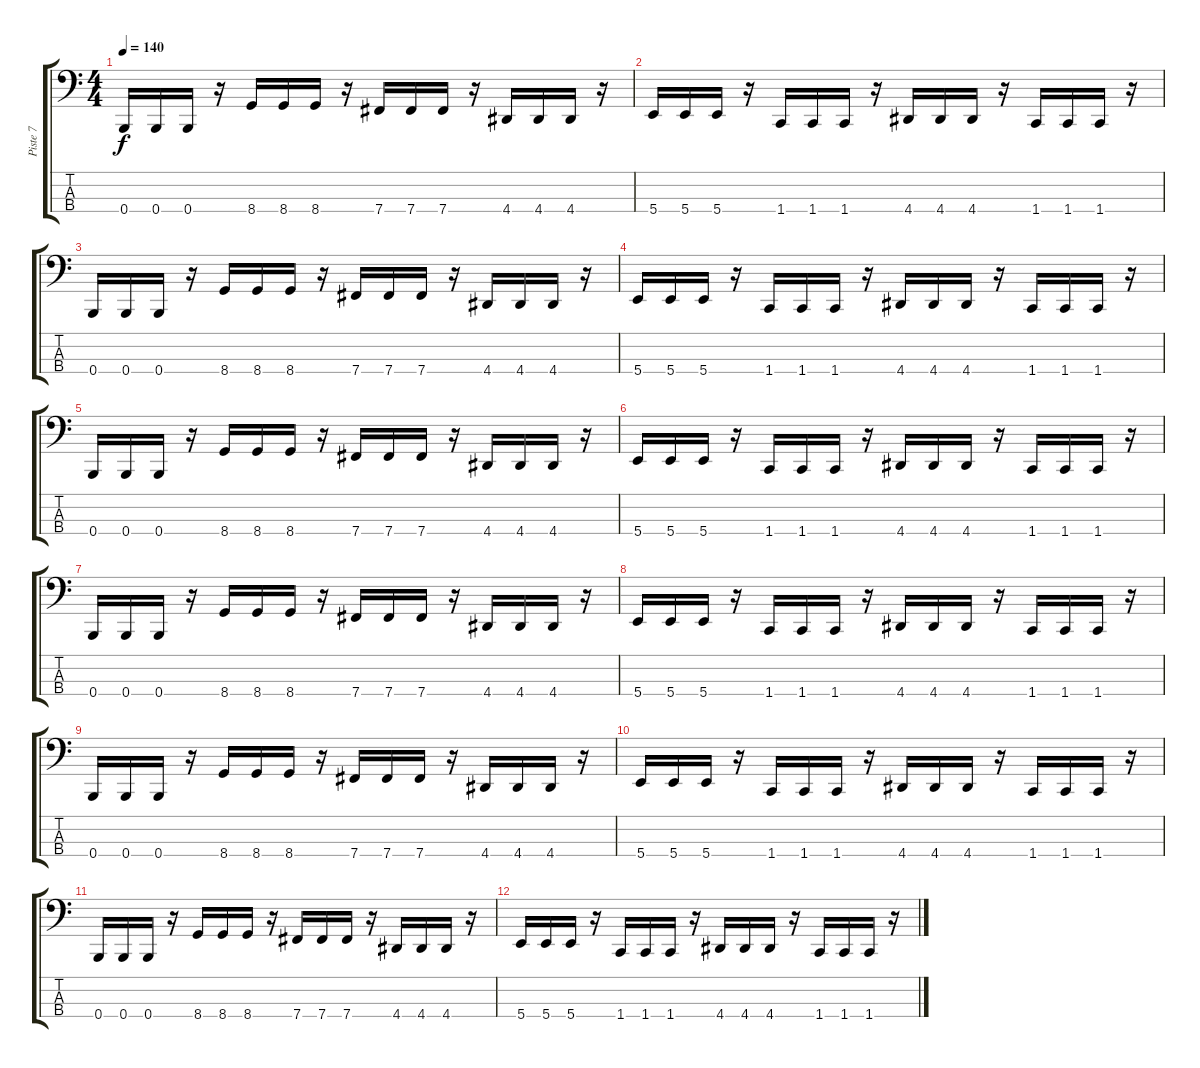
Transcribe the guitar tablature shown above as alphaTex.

\track ("Piste 7" "Piste 7") {instrument electricbasspick}
\staff {score tabs}
\tuning (E2 B1 Gb1 B0) {hide}
\ts (4 4)
\tempo 140
\clef f4
\ks c
0.4.16{dy f} 0.4.16 0.4.16 r.16 8.4.16 8.4.16 8.4.16 r.16 7.4.16 7.4.16 7.4.16 r.16 4.4.16 4.4.16 4.4.16 r.16 |
5.4.16 5.4.16 5.4.16 r.16 1.4.16 1.4.16 1.4.16 r.16 4.4.16 4.4.16 4.4.16 r.16 1.4.16 1.4.16 1.4.16 r.16 |
0.4.16 0.4.16 0.4.16 r.16 8.4.16 8.4.16 8.4.16 r.16 7.4.16 7.4.16 7.4.16 r.16 4.4.16 4.4.16 4.4.16 r.16 |
5.4.16 5.4.16 5.4.16 r.16 1.4.16 1.4.16 1.4.16 r.16 4.4.16 4.4.16 4.4.16 r.16 1.4.16 1.4.16 1.4.16 r.16 |
0.4.16 0.4.16 0.4.16 r.16 8.4.16 8.4.16 8.4.16 r.16 7.4.16 7.4.16 7.4.16 r.16 4.4.16 4.4.16 4.4.16 r.16 |
5.4.16 5.4.16 5.4.16 r.16 1.4.16 1.4.16 1.4.16 r.16 4.4.16 4.4.16 4.4.16 r.16 1.4.16 1.4.16 1.4.16 r.16 |
0.4.16 0.4.16 0.4.16 r.16 8.4.16 8.4.16 8.4.16 r.16 7.4.16 7.4.16 7.4.16 r.16 4.4.16 4.4.16 4.4.16 r.16 |
5.4.16 5.4.16 5.4.16 r.16 1.4.16 1.4.16 1.4.16 r.16 4.4.16 4.4.16 4.4.16 r.16 1.4.16 1.4.16 1.4.16 r.16 |
0.4.16 0.4.16 0.4.16 r.16 8.4.16 8.4.16 8.4.16 r.16 7.4.16 7.4.16 7.4.16 r.16 4.4.16 4.4.16 4.4.16 r.16 |
5.4.16 5.4.16 5.4.16 r.16 1.4.16 1.4.16 1.4.16 r.16 4.4.16 4.4.16 4.4.16 r.16 1.4.16 1.4.16 1.4.16 r.16 |
0.4.16 0.4.16 0.4.16 r.16 8.4.16 8.4.16 8.4.16 r.16 7.4.16 7.4.16 7.4.16 r.16 4.4.16 4.4.16 4.4.16 r.16 |
5.4.16 5.4.16 5.4.16 r.16 1.4.16 1.4.16 1.4.16 r.16 4.4.16 4.4.16 4.4.16 r.16 1.4.16 1.4.16 1.4.16 r.16
